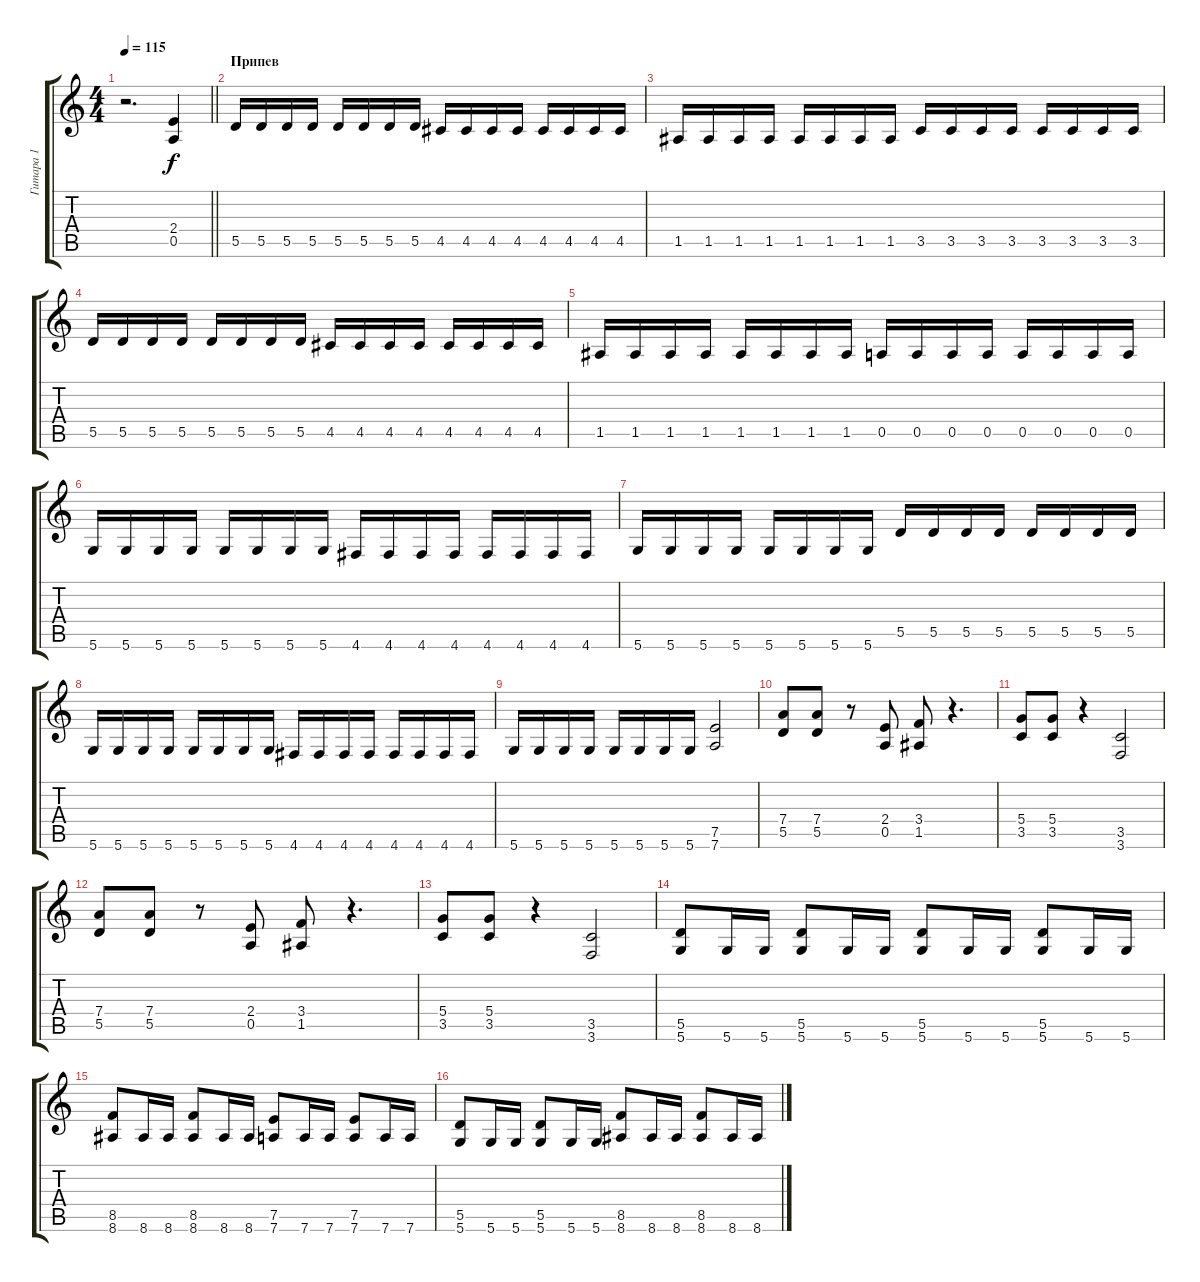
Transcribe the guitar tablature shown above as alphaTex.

\track ("Гитара 1" "Гитара 1") {instrument distortionguitar}
\staff {score tabs}
\tuning (E4 B3 G3 D3 A2 D2) {hide}
\ts (4 4)
\tempo 115
\clef g2
\barLineRight lightlight
\ks c
r.2{d dy f} (2.4 0.5).4 |
\section ("" "Припев")
5.5.16 5.5.16 5.5.16 5.5.16 5.5.16 5.5.16 5.5.16 5.5.16 4.5.16 4.5.16 4.5.16 4.5.16 4.5.16 4.5.16 4.5.16 4.5.16 |
1.5.16 1.5.16 1.5.16 1.5.16 1.5.16 1.5.16 1.5.16 1.5.16 3.5.16 3.5.16 3.5.16 3.5.16 3.5.16 3.5.16 3.5.16 3.5.16 |
5.5.16 5.5.16 5.5.16 5.5.16 5.5.16 5.5.16 5.5.16 5.5.16 4.5.16 4.5.16 4.5.16 4.5.16 4.5.16 4.5.16 4.5.16 4.5.16 |
1.5.16 1.5.16 1.5.16 1.5.16 1.5.16 1.5.16 1.5.16 1.5.16 0.5.16 0.5.16 0.5.16 0.5.16 0.5.16 0.5.16 0.5.16 0.5.16 |
5.6.16 5.6.16 5.6.16 5.6.16 5.6.16 5.6.16 5.6.16 5.6.16 4.6.16 4.6.16 4.6.16 4.6.16 4.6.16 4.6.16 4.6.16 4.6.16 |
5.6.16 5.6.16 5.6.16 5.6.16 5.6.16 5.6.16 5.6.16 5.6.16 5.5.16 5.5.16 5.5.16 5.5.16 5.5.16 5.5.16 5.5.16 5.5.16 |
5.6.16 5.6.16 5.6.16 5.6.16 5.6.16 5.6.16 5.6.16 5.6.16 4.6.16 4.6.16 4.6.16 4.6.16 4.6.16 4.6.16 4.6.16 4.6.16 |
5.6.16 5.6.16 5.6.16 5.6.16 5.6.16 5.6.16 5.6.16 5.6.16 (7.5 7.6).2 |
(7.4 5.5).8 (7.4 5.5).8 r.8 (2.4 0.5).8 (3.4 1.5).8 r.4{d} |
(5.4 3.5).8 (5.4 3.5).8 r.4 (3.5 3.6).2 |
(7.4 5.5).8 (7.4 5.5).8 r.8 (2.4 0.5).8 (3.4 1.5).8 r.4{d} |
(5.4 3.5).8 (5.4 3.5).8 r.4 (3.5 3.6).2 |
(5.5 5.6).8 5.6.16 5.6.16 (5.5 5.6).8 5.6.16 5.6.16 (5.5 5.6).8 5.6.16 5.6.16 (5.5 5.6).8 5.6.16 5.6.16 |
(8.5 8.6).8 8.6.16 8.6.16 (8.5 8.6).8 8.6.16 8.6.16 (7.5 7.6).8 7.6.16 7.6.16 (7.5 7.6).8 7.6.16 7.6.16 |
(5.5 5.6).8 5.6.16 5.6.16 (5.5 5.6).8 5.6.16 5.6.16 (8.5 8.6).8 8.6.16 8.6.16 (8.5 8.6).8 8.6.16 8.6.16
